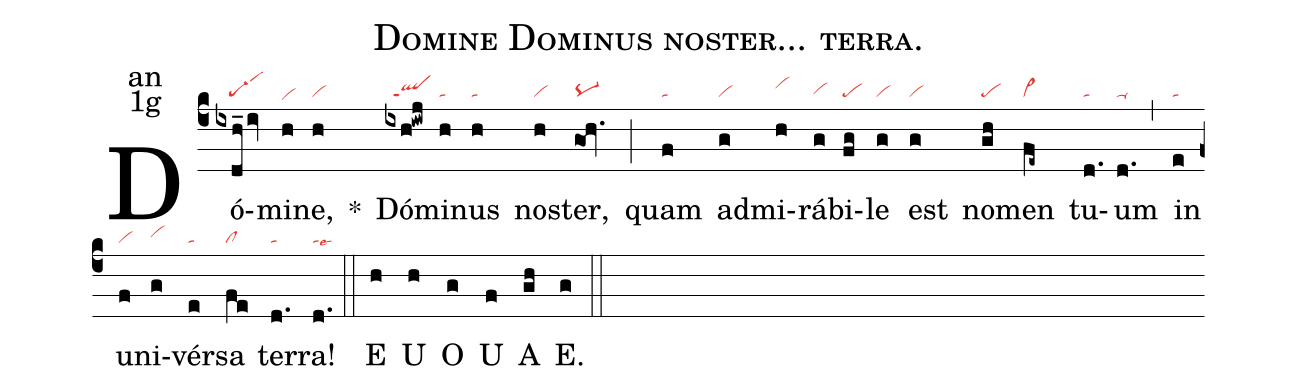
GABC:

name:Domine Dominus noster... terra.;
office-part:an;
mode:1g;
nabc-lines:1;
%%
(c4) Dó(ixdh_/iv|///scG-1)mi(h|vihe)ne,(h|vi) <sp>*</sp>() Dó(ixh!iwj|//qlppt1)mi(h|ta)nus(h|ta) nos(h|vi)ter,(goh.|pq-) (;) quam(f|ta) ad(g|vi)mi(h|vihi)rá(g|vihg)bi(fg|pe)le(g|vi) est(g|vi) no(gh|pe)men(fe~|vi>) tu(d.|ta)um(d.|ta-) (,) in(e|ta) u(f|vi)ni(g|vihh)vér(e|ta)sa(fe|cl) ter(d.|ta)ra!(d.|talse9) (::)
<eu>E(h) U(h) O(g) U(f) A(gh) E.(g) </eu>(::)
